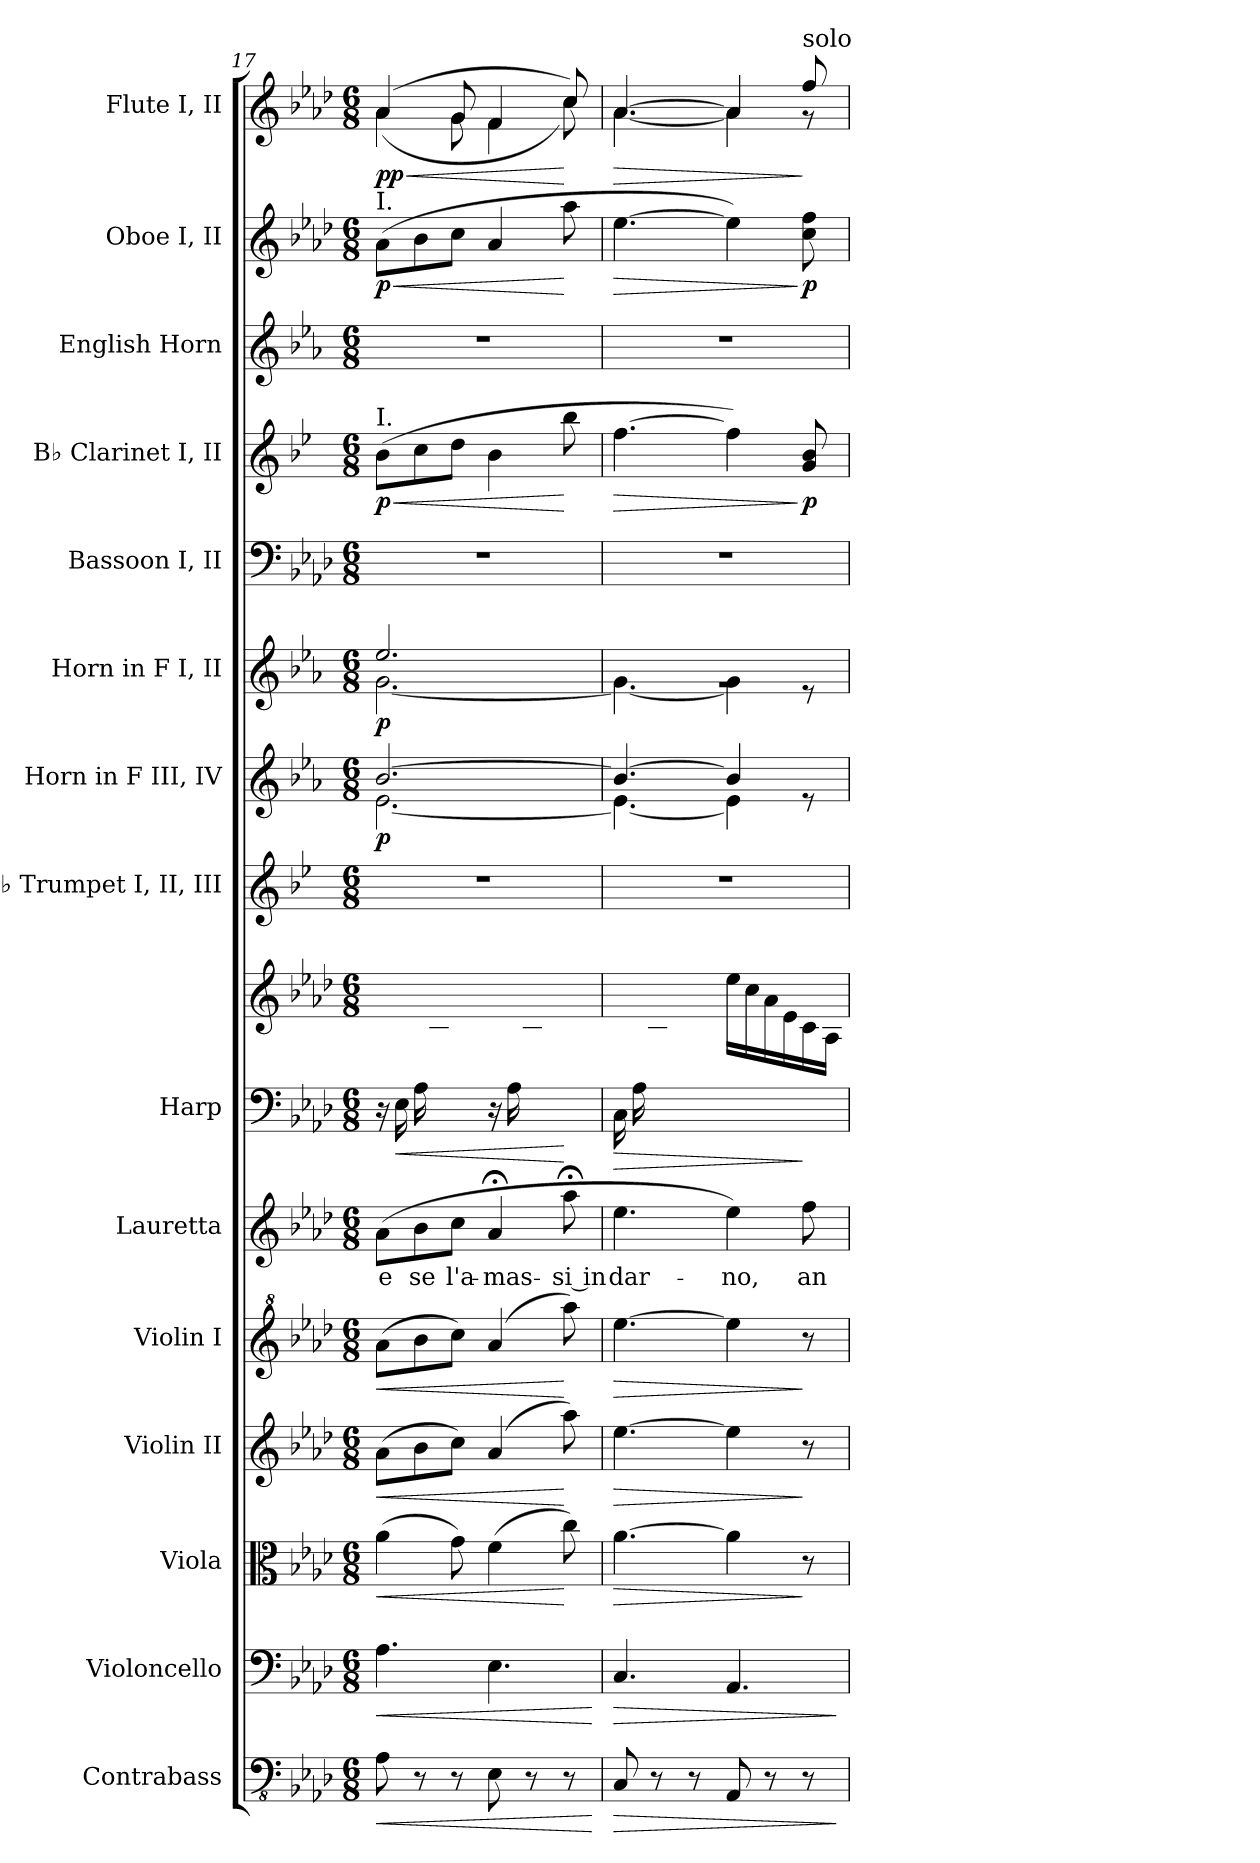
**kern	**dynam	**kern	**dynam	**kern	**dynam	**kern	**dynam	**kern	**dynam	**kern	**text	**kern	**kern	**dynam	**kern	**kern	**dynam	**kern	**dynam	**kern	**kern	**dynam	**kern	**kern	**dynam	**kern	**dynam
*part15	*part15	*part14	*part14	*part13	*part13	*part12	*part12	*part11	*part11	*part10	*part10	*part9	*part9	*part9	*part8	*part7	*part7	*part6	*part6	*part5	*part4	*part4	*part3	*part2	*part2	*part1	*part1
*staff16	*staff16	*staff15	*staff15	*staff14	*staff14	*staff13	*staff13	*staff12	*staff12	*staff11	*staff11	*staff10	*staff9	*staff9/10	*staff8	*staff7	*staff7	*staff6	*staff6	*staff5	*staff4	*staff4	*staff3	*staff2	*staff2	*staff1	*staff1
*I"Contrabass	*	*I"Violoncello	*	*I"Viola	*	*I"Violin II	*	*I"Violin I	*	*I"Lauretta	*	*I"Harp	*	*	*I"B♭ Trumpet I, II, III	*I"Horn in F III, IV	*	*I"Horn in F I, II	*	*I"Bassoon I, II	*I"B♭ Clarinet I, II	*	*I"English Horn	*I"Oboe I, II	*	*I"Flute I, II	*
*I'Cb.	*	*I'Vc.	*	*I'Vla.	*	*I'Vln. II	*	*I'Vln. I	*	*I'Lauretta	*	*I'Hrp.	*	*	*I'B♭ Tpt. I-III	*	*	*	*	*I'Bsn. I, II	*I'B♭ Cl. I, II	*	*I'E. Hn.	*I'Ob. I, II	*	*I'Fl. I, II	*
*clefFv4	*	*clefF4	*	*clefC3	*	*clefG2	*	*clefG^2	*	*clefG2	*	*clefF4	*clefG2	*	*clefG2	*clefG2	*	*clefG2	*	*clefF4	*clefG2	*	*clefG2	*clefG2	*	*clefG2	*
*	*	*	*	*	*	*	*	*	*	*	*	*	*	*	*ITrd1c2	*ITrd4c7	*	*ITrd4c7	*	*	*ITrd1c2	*	*ITrd4c7	*	*	*	*
*k[b-e-a-d-]	*	*k[b-e-a-d-]	*	*k[b-e-a-d-]	*	*k[b-e-a-d-]	*	*k[b-e-a-d-]	*	*k[b-e-a-d-]	*	*k[b-e-a-d-]	*k[b-e-a-d-]	*	*k[b-e-a-d-]	*k[b-e-a-d-]	*	*k[b-e-a-d-]	*	*k[b-e-a-d-]	*k[b-e-a-d-]	*	*k[b-e-a-d-]	*k[b-e-a-d-]	*	*k[b-e-a-d-]	*
*M6/8	*	*M6/8	*	*M6/8	*	*M6/8	*	*M6/8	*	*M6/8	*	*M6/8	*M6/8	*	*M6/8	*M6/8	*	*M6/8	*	*M6/8	*M6/8	*	*M6/8	*M6/8	*	*M6/8	*
=17	=17	=17	=17	=17	=17	=17	=17	=17	=17	=17	=17	=17	=17	=17	=17	=17	=17	=17	=17	=17	=17	=17	=17	=17	=17	=17	=17
!	!	!	!	!	!	!	!	!	!	!	!	!	!	!	!	!	!	!	!	!	!	!	!	!LO:TX:a:t=I.	!	!	!
!	!	!	!	!	!	!	!	!	!	!	!	!	!	!	!	!	!	!	!	!	!LO:TX:a:t=I.	!	!	!	!	!	!
!	!	!	!	!	!	!	!	!	!	!	!	!	!	!	!	!LO:TX:a:t=con Sordina	!	!	!	!	!	!	!	!	!	!	!
!	!LO:HP:b	!	!LO:HP:b	!	!LO:HP:b	!	!LO:HP:b	!	!LO:HP:b	!	!	!	!	!	!	!	!LO:DY:b	!	!LO:DY:b	!	!	!LO:HP:b	!	!	!LO:HP:b	!	!LO:HP:b
*	*	*	*	*	*	*	*	*	*	*	*	*	*^	*	*	*^	*	*^	*	*	*	*	*	*	*	*^	*
!	!	!	!	!	!	!	!	!	!	!	!	!	!	!	!	!	!	!	!	!	!	!	!	!	!LO:DY:n=1:b	!	!	!LO:DY:n=1:b	!	!	!LO:DY:n=1:b
8AA-\	<	4.A-\	<	(4a-\	<	(8a-\L	<	(8aa-\L	<	(8a-\L	e	16r	2.ryy	8.ryy	.	2.r	[2.e-/	[2.A-\	p	2.a-/	[2.c\	p	2.r	(8a-\L	< p	2.r	(8a-\L	< p	(4a-/	(4a-\	< pp
!	!	!	!	!	!	!	!	!	!	!	!	!	!	!	!LO:HP:b=2	!	!	!	!	!	!	!	!	!	!	!	!	!	!	!	!
.	.	.	.	.	.	.	.	.	.	.	.	(16E-\LL	.	.	<	.	.	.	.	.	.	.	.	.	.	.	.	.	.	.	.
8r	.	.	.	.	.	8b-\	.	8bb-\	.	8b-\	se	16A-\	.	.	.	.	.	.	.	.	.	.	.	8b-\	.	.	8b-\	.	.	.	.
.	.	.	.	.	.	.	.	.	.	.	.	8.ryy	.	16c\	.	.	.	.	.	.	.	.	.	.	.	.	.	.	.	.	.
8r	.	.	.	8g\)	.	8cc\J)	.	8ccc\J)	.	8cc\J	l'a-	.	.	16e-\	.	.	.	.	.	.	.	.	.	8cc\J	.	.	8cc\J	.	8g/	8g\	.
.	.	.	.	.	.	.	.	.	.	.	.	.	.	16a-\JJ)	.	.	.	.	.	.	.	.	.	.	.	.	.	.	.	.	.
8EE-\	.	4.E-\	.	(4f\	.	(4a-/	.	(4aa-/	.	4a-;</	-mas-	16r	.	8ryy	.	.	.	.	.	.	.	.	.	4a-\	.	.	4a-/	.	4f/	4f\	.
.	.	.	.	.	.	.	.	.	.	.	.	(16A-\LL	.	.	.	.	.	.	.	.	.	.	.	.	.	.	.	.	.	.	.
8r	.	.	.	.	.	.	.	.	.	.	.	4ryy	.	16c\	.	.	.	.	.	.	.	.	.	.	.	.	.	.	.	.	.
.	.	.	.	.	.	.	.	.	.	.	.	.	.	16e-\	.	.	.	.	.	.	.	.	.	.	.	.	.	.	.	.	.
8r	.	.	.	8cc\)	[	8aa-\)	[	8aaa-\)	[	8aa-;<\	si in	.	.	16a-\	[	.	.	.	.	.	.	.	.	8aa-\	[	.	8aa-\	[	8cc/)	8cc\)	[
.	.	.	.	.	.	.	.	.	.	.	.	.	.	16cc\JJ)	.	.	.	.	.	.	.	.	.	.	.	.	.	.	.	.	.
*	*	*	*	*	*	*	*	*	*	*	*	*	*	*	*	*	*v	*v	*	*	*	*	*	*	*	*	*	*	*v	*v	*
*	*	*	*	*	*	*	*	*	*	*	*	*	*v	*v	*	*	*	*	*v	*v	*	*	*	*	*	*	*	*	*
.	[	.	[	.	.	.	.	.	.	.	.	.	.	.	.	.	.	.	.	.	.	.	.	.	.	.	.
=18	=18	=18	=18	=18	=18	=18	=18	=18	=18	=18	=18	=18	=18	=18	=18	=18	=18	=18	=18	=18	=18	=18	=18	=18	=18	=18	=18
!	!LO:HP:b	!	!LO:HP:b	!	!LO:HP:b	!	!LO:HP:b	!	!LO:HP:b	!	!	!	!	!LO:HP:b=2	!	!	!	!	!	!	!	!LO:HP:b	!	!	!LO:HP:b	!	!LO:HP:b
*	*	*	*	*	*	*	*	*	*	*	*	*	*^	*	*	*^	*	*^	*	*	*	*	*	*	*	*^	*
8CC/	>	4.C/	>	[4.a-\	>	[4.ee-\	>	[4.eee-\	>	4.ee-\	-dar-	(16C\LL	2.ryy	8ryy	>	2.r	4.e-/_	4.A-\_	.	2.rg	4.c\_	.	2.r	[4.ee-\	>	2.r	[4.ee-\	>	[4.a-/	[4.a-\	>
.	.	.	.	.	.	.	.	.	.	.	.	16A-\	.	.	.	.	.	.	.	.	.	.	.	.	.	.	.	.	.	.	.
8r	.	.	.	.	.	.	.	.	.	.	.	2ryy	.	16c\	.	.	.	.	.	.	.	.	.	.	.	.	.	.	.	.	.
.	.	.	.	.	.	.	.	.	.	.	.	.	.	16e-\	.	.	.	.	.	.	.	.	.	.	.	.	.	.	.	.	.
8r	.	.	.	.	.	.	.	.	.	.	.	.	.	16a-\	.	.	.	.	.	.	.	.	.	.	.	.	.	.	.	.	.
.	.	.	.	.	.	.	.	.	.	.	.	.	.	16cc\JJ	.	.	.	.	.	.	.	.	.	.	.	.	.	.	.	.	.
8AAA-/	.	4.AA-/	.	4a-\]	.	4ee-\]	.	4eee-\]	.	4ee-\)	-no,	.	.	16ee-\LL	.	.	4e-/]	4A-\]	.	.	4c\]	.	.	4ee-\])	.	.	4ee-\])	.	4a-/]	4a-\]	.
.	.	.	.	.	.	.	.	.	.	.	.	.	.	16cc\	.	.	.	.	.	.	.	.	.	.	.	.	.	.	.	.	.
8r	.	.	.	.	.	.	.	.	.	.	.	.	.	16a-\	.	.	.	.	.	.	.	.	.	.	.	.	.	.	.	.	.
.	.	.	.	.	.	.	.	.	.	.	.	.	.	16e-\	.	.	.	.	.	.	.	.	.	.	.	.	.	.	.	.	.
!	!	!	!	!	!	!	!	!	!	!	!	!	!	!	!	!	!	!	!	!	!	!	!	!	!	!	!	!	!LO:TX:a:t=solo	!	!
!	!	!	!	!	!	!	!	!	!	!	!	!	!	!	!	!	!	!	!	!	!	!	!	!	!LO:DY:n=1:b	!	!	!LO:DY:n=1:b	!	!	!
8r	.	.	.	8r	]	8r	]	8r	]	8ff\	an-	8ryy	.	16c\	]	.	8re	8ryy	.	.	8r	.	.	8f/ 8a-/	] p	.	8cc\ 8ff\	] p	8ff/	8r	]
.	.	.	.	.	.	.	.	.	.	.	.	.	.	16A-\JJ)	.	.	.	.	.	.	.	.	.	.	.	.	.	.	.	.	.
*	*	*	*	*	*	*	*	*	*	*	*	*	*	*	*	*	*v	*v	*	*	*	*	*	*	*	*	*	*	*v	*v	*
*	*	*	*	*	*	*	*	*	*	*	*	*	*v	*v	*	*	*	*	*v	*v	*	*	*	*	*	*	*	*	*
.	]	.	]	.	.	.	.	.	.	.	.	.	.	.	.	.	.	.	.	.	.	.	.	.	.	.	.
=	=	=	=	=	=	=	=	=	=	=	=	=	=	=	=	=	=	=	=	=	=	=	=	=	=	=	=
*-	*-	*-	*-	*-	*-	*-	*-	*-	*-	*-	*-	*-	*-	*-	*-	*-	*-	*-	*-	*-	*-	*-	*-	*-	*-	*-	*-
